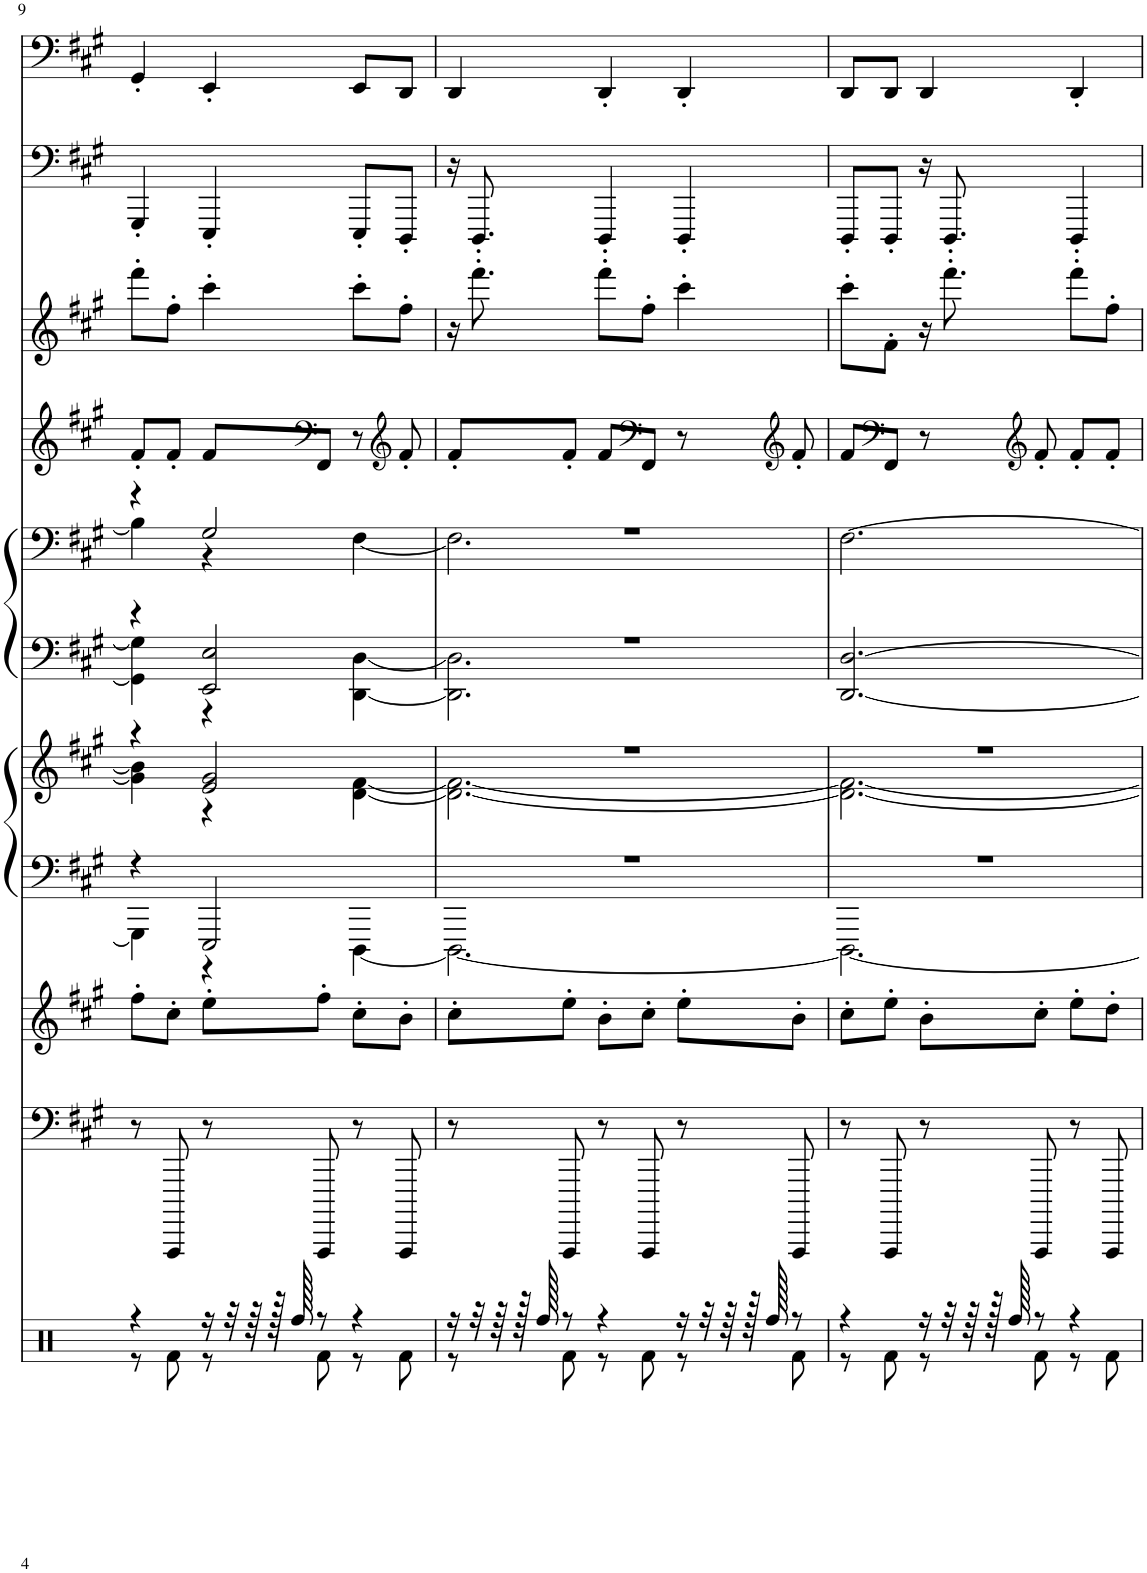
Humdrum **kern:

**kern	**kern	**kern	**kern	**kern	**kern	**kern	**kern	**kern	**kern	**kern
*part9	*part8	*part7	*part6	*part6	*part5	*part5	*part4	*part3	*part2	*part1
*staff11	*staff10	*staff9	*staff8	*staff7	*staff6	*staff5	*staff4	*staff3	*staff2	*staff1
*I"Percussion	*I"Synth Drum	*I"Polysynth Pad	*I"Syn.Strings 1	*	*I"Square Wave	*	*I"Tenor Sax	*I"Bass Lead	*I"Fingered Bass	*I"Bass Lead, Gimme More
*	*	*	*I'Str	*	*	*	*I'T Sax	*	*	*
!!LO:PB:g=z
*clefX	*clefF4	*clefG2	*clefF4	*clefG2	*clefF4	*clefF4	*clefG2	*clefG2	*clefF4	*clefF4
*	*	*	*	*	*	*	*Trd8c14	*	*	*
*k[]	*k[f#c#g#]	*k[f#c#g#]	*k[f#c#g#]	*k[f#c#g#]	*k[f#c#g#]	*k[f#c#g#]	*k[f#c#g#]	*k[f#c#g#]	*k[f#c#g#]	*k[f#c#g#]
*M3/4	*M3/4	*M3/4	*M3/4	*M3/4	*M3/4	*M3/4	*M3/4	*M3/4	*M3/4	*M3/4
=9	=9	=9	=9	=9	=9	=9	=9	=9	=9	=9
*^	*	*	*^	*^	*^	*^	*	*	*	*
4r	8r	8r	8ff#'\L	4r	4GGG#\]	4r	4g#\] 4b\]	4r	4GG#\] 4G#\]	4r	4B\]	8f#'/L	8fff#'\L	4GGG#'/	4GG#'/
.	8Rf\	8AAAAA/	8cc#'\J	.	.	.	.	.	.	.	.	8f#'/J	8ff#'\J	.	.
16r	8r	8r	8ee'\L	2EEE/	4r	2e/ 2g#/	4r	2EE/ 2E/	4r	2G#/	4r	8f#/L	4ccc#'\	4EEE'/	4EE'/
32r	.	.	.	.	.	.	.	.	.	.	.	.	.	.	.
64r	.	.	.	.	.	.	.	.	.	.	.	.	.	.	.
128r	.	.	.	.	.	.	.	.	.	.	.	.	.	.	.
128Rff/	.	.	.	.	.	.	.	.	.	.	.	.	.	.	.
*	*	*	*	*	*	*	*	*	*	*	*	*clefF4	*	*	*
8r	8Rf\	8AAAAA/	8ff#'\J	.	.	.	.	.	.	.	.	8FF#/J	.	.	.
4r	8r	8r	8cc#'\L	.	[4DDD\	.	[4d\ [4f#\	.	[4DD\ [4D\	.	[4F#\	8r	8ccc#'\L	8EEE'/L	8EE/L
*	*	*	*	*	*	*	*	*	*	*	*	*clefG2	*	*	*
.	8Rf\	8AAAAA/	8b'\J	.	.	.	.	.	.	.	.	8f#'/	8ff#'\J	8DDD'/J	8DD/J
=10	=10	=10	=10	=10	=10	=10	=10	=10	=10	=10	=10	=10	=10	=10	=10
16r	8r	8r	8cc#'\L	2.r	2.DDD\_	2.r	2.d\_ 2.f#\_	2.r	2.DD\] 2.D\]	2.r	2.F#\]	8f#'/L	16r	16r	4DD/
32r	.	.	.	.	.	.	.	.	.	.	.	.	8.fff#'\	8.DDD'/	.
64r	.	.	.	.	.	.	.	.	.	.	.	.	.	.	.
128r	.	.	.	.	.	.	.	.	.	.	.	.	.	.	.
128Rff/	.	.	.	.	.	.	.	.	.	.	.	.	.	.	.
8r	8Rf\	8AAAAA/	8ee'\J	.	.	.	.	.	.	.	.	8f#'/J	.	.	.
4r	8r	8r	8b'\L	.	.	.	.	.	.	.	.	8f#/L	8fff#'\L	4DDD'/	4DD'/
*	*	*	*	*	*	*	*	*	*	*	*	*clefF4	*	*	*
.	8Rf\	8AAAAA/	8cc#'\J	.	.	.	.	.	.	.	.	8FF#/J	8ff#'\J	.	.
16r	8r	8r	8ee'\L	.	.	.	.	.	.	.	.	8r	4ccc#'\	4DDD'/	4DD'/
32r	.	.	.	.	.	.	.	.	.	.	.	.	.	.	.
64r	.	.	.	.	.	.	.	.	.	.	.	.	.	.	.
128r	.	.	.	.	.	.	.	.	.	.	.	.	.	.	.
128Rff/	.	.	.	.	.	.	.	.	.	.	.	.	.	.	.
*	*	*	*	*	*	*	*	*	*	*	*	*clefG2	*	*	*
8r	8Rf\	8AAAAA/	8b'\J	.	.	.	.	.	.	.	.	8f#'/	.	.	.
*	*	*	*	*	*	*	*	*v	*v	*	*	*	*	*	*
*	*	*	*	*	*	*	*	*	*v	*v	*	*	*	*
=11	=11	=11	=11	=11	=11	=11	=11	=11	=11	=11	=11	=11	=11
4r	8r	8r	8cc#'\L	2.r	2.DDD\_	2.r	2.d\_ 2.f#\_	[2.DD/ [2.D/	[2.F#\	8f#/L	8ccc#'\L	8DDD'/L	8DD/L
*	*	*	*	*	*	*	*	*	*	*clefF4	*	*	*
.	8Rf\	8AAAAA/	8ee'\J	.	.	.	.	.	.	8FF#/J	8f#'\J	8DDD'/J	8DD/J
16r	8r	8r	8b'\L	.	.	.	.	.	.	8r	16r	16r	4DD/
32r	.	.	.	.	.	.	.	.	.	.	8.fff#'\	8.DDD'/	.
64r	.	.	.	.	.	.	.	.	.	.	.	.	.
128r	.	.	.	.	.	.	.	.	.	.	.	.	.
128Rff/	.	.	.	.	.	.	.	.	.	.	.	.	.
*	*	*	*	*	*	*	*	*	*	*clefG2	*	*	*
8r	8Rf\	8AAAAA/	8cc#'\J	.	.	.	.	.	.	8f#'/	.	.	.
4r	8r	8r	8ee'\L	.	.	.	.	.	.	8f#'/L	8fff#'\L	4DDD'/	4DD'/
.	8Rf\	8AAAAA/	8dd'\J	.	.	.	.	.	.	8f#'/J	8ff#'\J	.	.
*	*	*	*	*v	*v	*	*	*	*	*	*	*	*
*v	*v	*	*	*	*v	*v	*	*	*	*	*	*
=	=	=	=	=	=	=	=	=	=	=
*-	*-	*-	*-	*-	*-	*-	*-	*-	*-	*-
